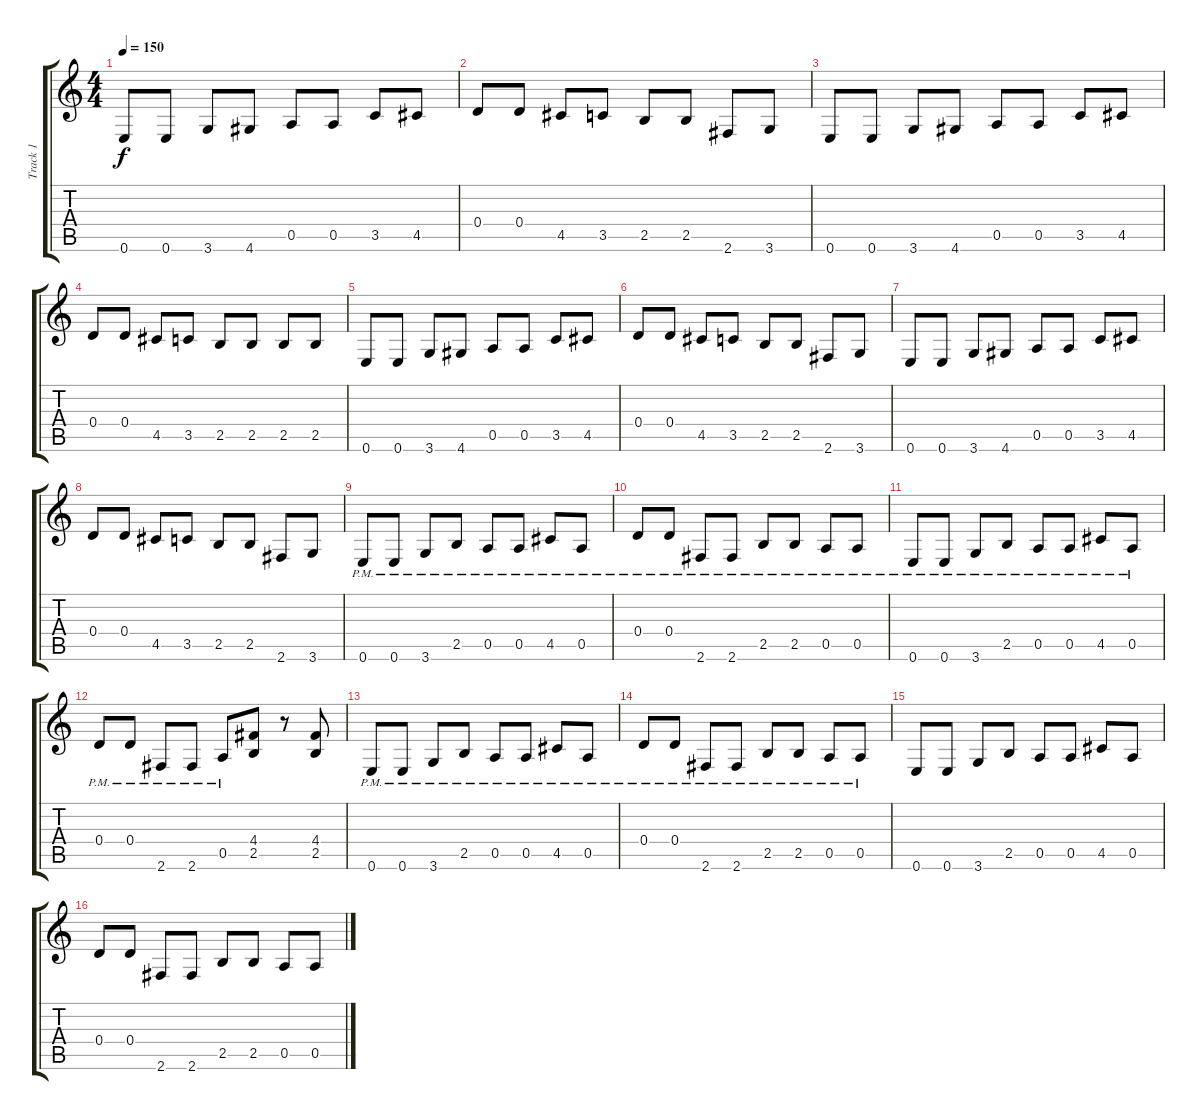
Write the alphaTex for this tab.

\track ("Track 1" "Track 1") {instrument overdrivenguitar}
\staff {score tabs}
\tuning (E4 B3 G3 D3 A2 E2) {hide}
\ts (4 4)
\tempo 150
\clef g2
\ks c
0.6.8{dy f instrument overdrivenguitar} 0.6.8 3.6.8 4.6.8 0.5.8 0.5.8 3.5.8 4.5.8 |
0.4.8 0.4.8 4.5.8 3.5.8 2.5.8 2.5.8 2.6.8 3.6.8 |
0.6.8 0.6.8 3.6.8 4.6.8 0.5.8 0.5.8 3.5.8 4.5.8 |
0.4.8 0.4.8 4.5.8 3.5.8 2.5.8 2.5.8 2.5.8 2.5.8 |
0.6.8 0.6.8 3.6.8 4.6.8 0.5.8 0.5.8 3.5.8 4.5.8 |
0.4.8 0.4.8 4.5.8 3.5.8 2.5.8 2.5.8 2.6.8 3.6.8 |
0.6.8 0.6.8 3.6.8 4.6.8 0.5.8 0.5.8 3.5.8 4.5.8 |
0.4.8 0.4.8 4.5.8 3.5.8 2.5.8 2.5.8 2.6.8 3.6.8 |
0.6{pm}.8 0.6{pm}.8 3.6{pm}.8 2.5{pm}.8 0.5{pm}.8 0.5{pm}.8 4.5{pm}.8 0.5{pm}.8 |
0.4{pm}.8 0.4{pm}.8 2.6{pm}.8 2.6{pm}.8 2.5{pm}.8 2.5{pm}.8 0.5{pm}.8 0.5{pm}.8 |
0.6{pm}.8 0.6{pm}.8 3.6{pm}.8 2.5{pm}.8 0.5{pm}.8 0.5{pm}.8 4.5{pm}.8 0.5{pm}.8 |
0.4{pm}.8 0.4{pm}.8 2.6{pm}.8 2.6{pm}.8 0.5{pm}.8 (4.4 2.5).8 r.8 (4.4 2.5).8 |
0.6{pm}.8 0.6{pm}.8 3.6{pm}.8 2.5{pm}.8 0.5{pm}.8 0.5{pm}.8 4.5{pm}.8 0.5{pm}.8 |
0.4{pm}.8 0.4{pm}.8 2.6{pm}.8 2.6{pm}.8 2.5{pm}.8 2.5{pm}.8 0.5{pm}.8 0.5{pm}.8 |
0.6.8 0.6.8 3.6.8 2.5.8 0.5.8 0.5.8 4.5.8 0.5.8 |
0.4.8 0.4.8 2.6.8 2.6.8 2.5.8 2.5.8 0.5.8 0.5.8
